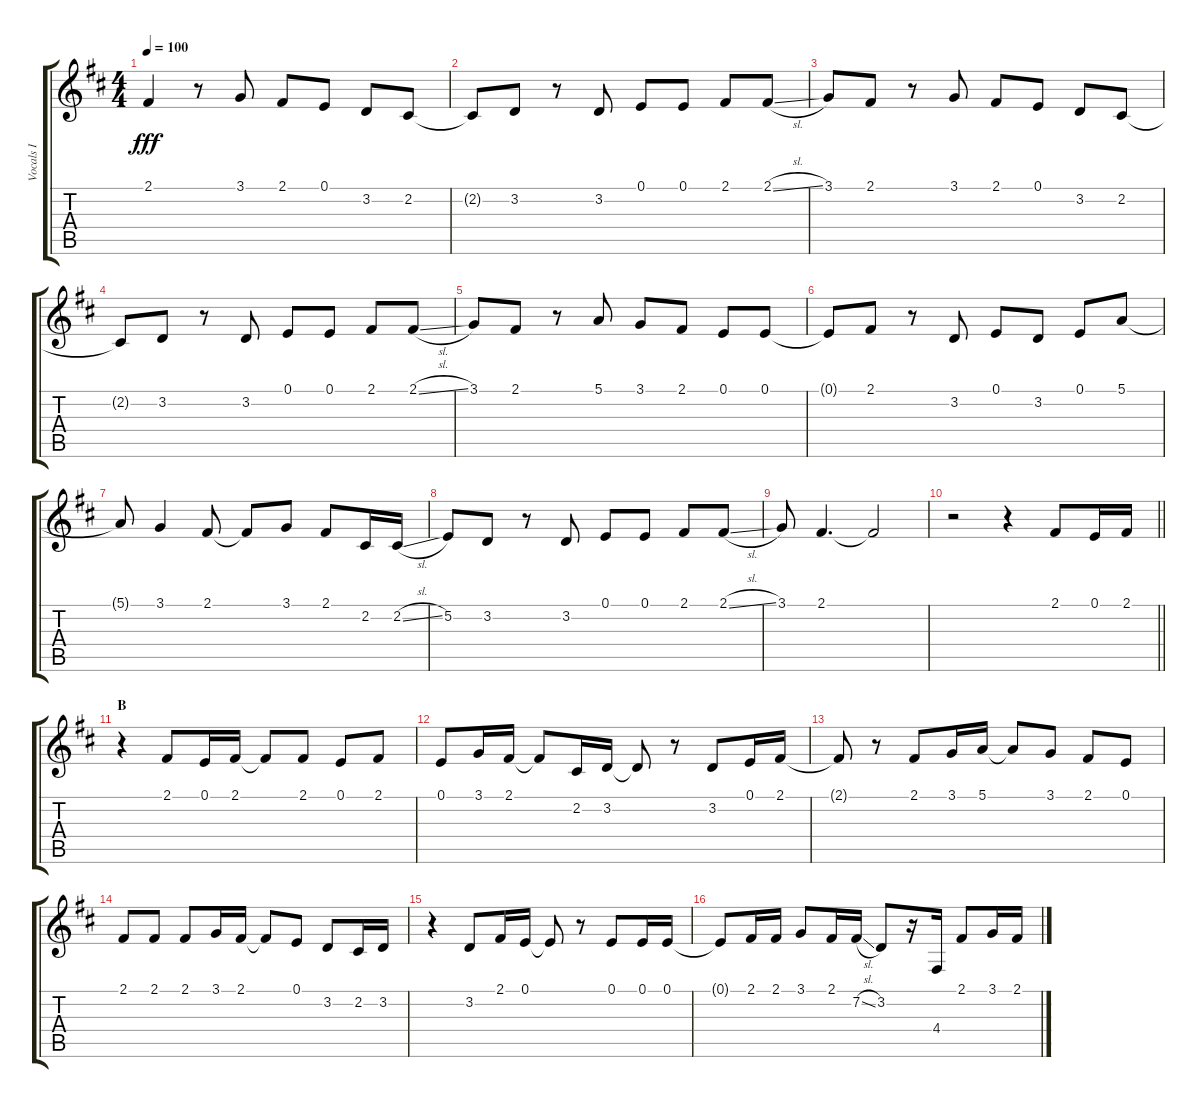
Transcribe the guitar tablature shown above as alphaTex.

\track ("Vocals I" "Vocals I") {instrument voiceoohs}
\staff {score tabs}
\tuning (E4 B3 G3 D3 A2 E2) {hide}
\ts (4 4)
\tempo 100
\clef g2
\ks d
2.1{t}.4{dy fff} r.8 3.1.8 2.1.8 0.1.8 3.2.8 2.2.8 |
2.2{t}.8 3.2.8 r.8 3.2.8 0.1.8 0.1.8 2.1.8 2.1{sl}.8 |
3.1.8 2.1.8 r.8 3.1.8 2.1.8 0.1.8 3.2.8 2.2.8 |
2.2{t}.8 3.2.8 r.8 3.2.8 0.1.8 0.1.8 2.1.8 2.1{sl}.8 |
3.1.8 2.1.8 r.8 5.1.8 3.1.8 2.1.8 0.1.8 0.1.8 |
0.1{t}.8 2.1.8 r.8 3.2.8 0.1.8 3.2.8 0.1.8 5.1.8 |
5.1{t}.8 3.1.4 2.1.8 2.1{t}.8 3.1.8 2.1.8 2.2.16 2.2{sl}.16 |
5.2.8 3.2.8 r.8 3.2.8 0.1.8 0.1.8 2.1.8 2.1{sl}.8 |
3.1.8 2.1.4{d} 2.1{t}.2 |
\barLineRight lightlight
r.2 r.4 2.1.8 0.1.16 2.1.16 |
\section ("" "B")
r.4 2.1.8 0.1.16 2.1.16 2.1{t}.8 2.1.8 0.1.8 2.1.8 |
0.1.8 3.1.16 2.1.16 2.1{t}.8 2.2.16 3.2.16 3.2{t}.8 r.8 3.2.8 0.1.16 2.1.16 |
2.1{t}.8 r.8 2.1.8 3.1.16 5.1.16 5.1{t}.8 3.1.8 2.1.8 0.1.8 |
2.1.8 2.1.8 2.1.8 3.1.16 2.1.16 2.1{t}.8 0.1.8 3.2.8 2.2.16 3.2.16 |
r.4 3.2.8 2.1.16 0.1.16 0.1{t}.8 r.8 0.1.8 0.1.16 0.1.16 |
0.1{t}.8 2.1.16 2.1.16 3.1.8 2.1.16 7.2{sl}.16 3.2.8 r.16 4.4.16 2.1.8 3.1.16 2.1.16
